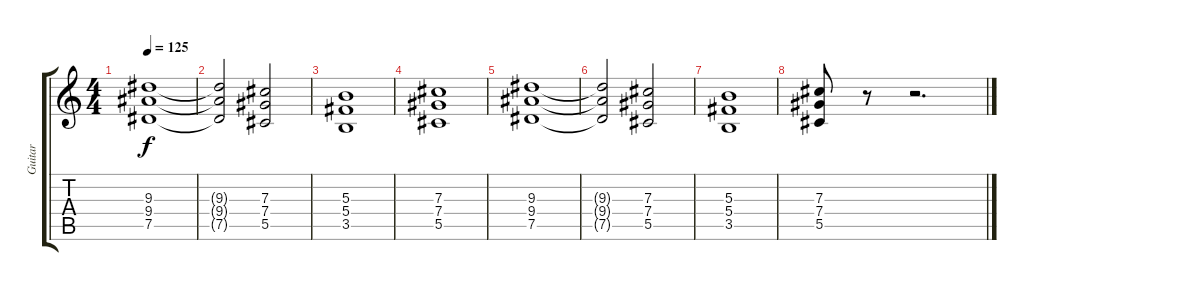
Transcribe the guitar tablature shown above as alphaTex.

\track ("Guitar" "Guitar") {instrument overdrivenguitar}
\staff {score tabs}
\tuning (Eb4 Bb3 Gb3 Db3 Ab2 Eb2) {hide}
\ts (4 4)
\tempo 125
\clef g2
\ks c
(9.3 9.4 7.5).1{dy f} |
(9.3{t} 9.4{t} 7.5{t}).2 (7.3 7.4 5.5).2 |
(5.3 5.4 3.5).1 |
(7.3 7.4 5.5).1 |
(9.3 9.4 7.5).1 |
(9.3{t} 9.4{t} 7.5{t}).2 (7.3 7.4 5.5).2 |
(5.3 5.4 3.5).1 |
(7.3 7.4 5.5).8 r.8 r.2{d}
